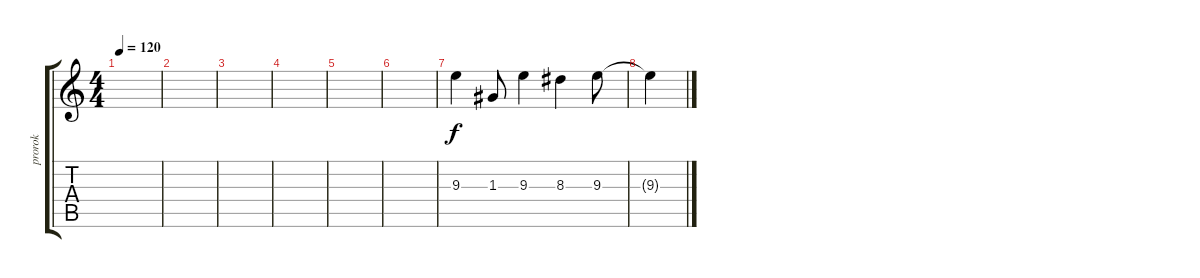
\track ("prorok" "prorok") {instrument acousticguitarnylon}
\staff {score tabs}
\tuning (E4 B3 G3 D3 A2 E2) {hide}
\ts (4 4)
\tempo 120
\clef g2
\ks c
|
|
|
|
|
|
9.3.4 1.3.8 9.3.4 8.3.4 9.3.8 |
9.3{t}.4
